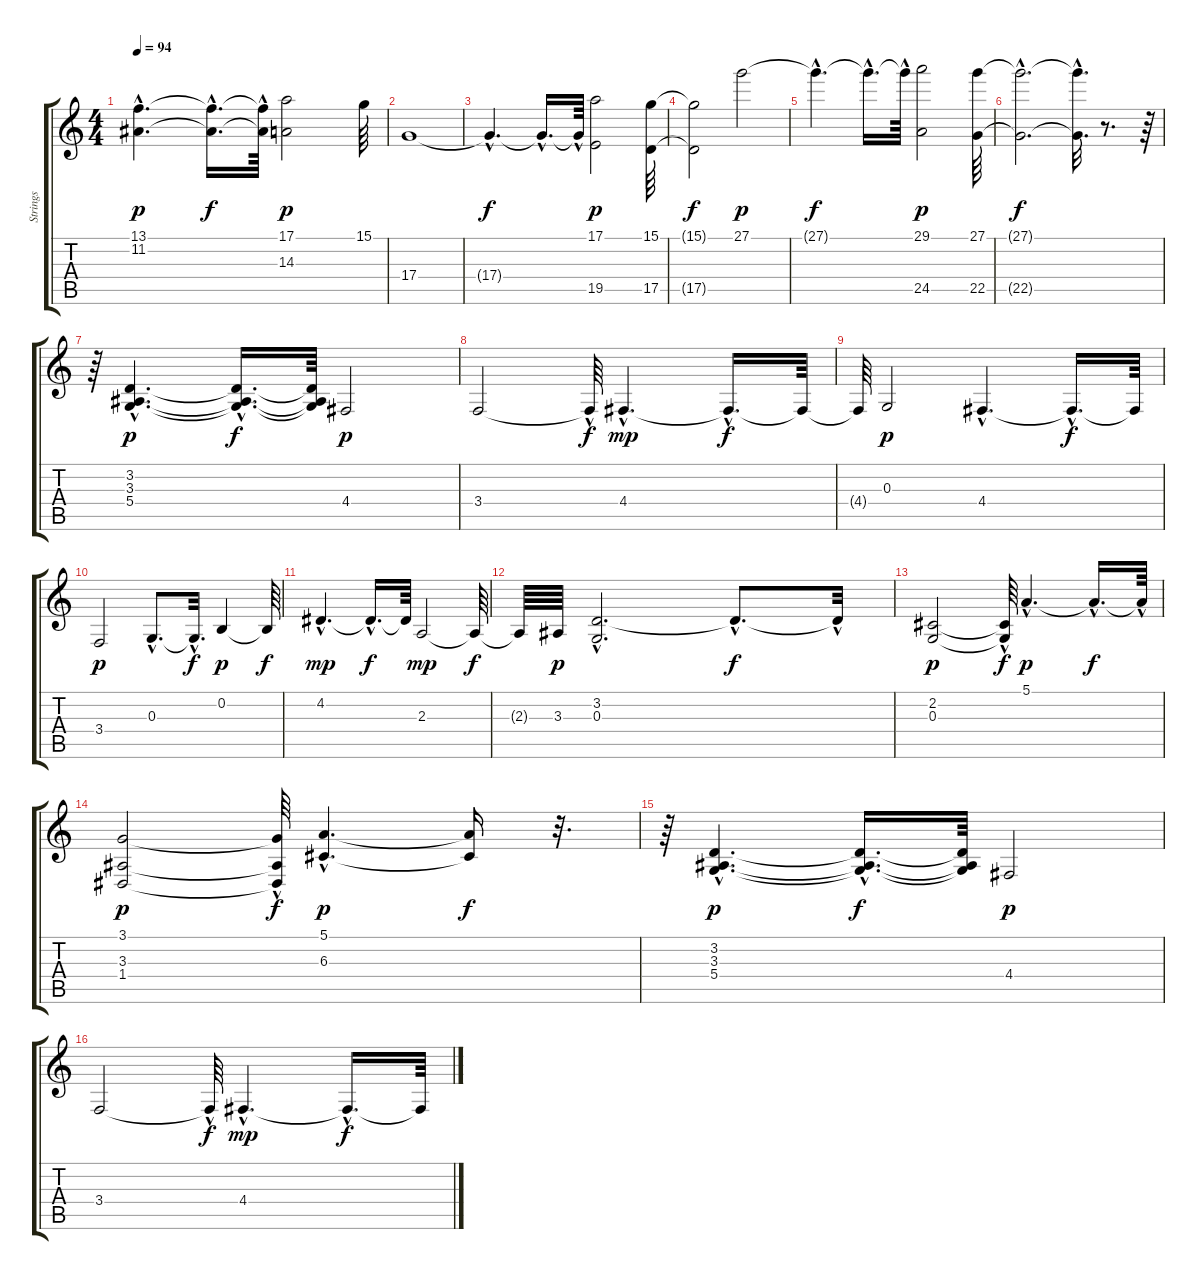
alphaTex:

\track ("Strings" "Strings") {instrument synthstrings2}
\staff {score tabs}
\tuning (E4 B3 G3 D3 A2 E2) {hide}
\ts (4 4)
\tempo 94
\clef g2
\ks c
(13.1{hac} 11.2{hac}).4{d dy p} (13.1{hac t} 11.2{hac t}).16{d dy f} (13.1{hac t} 11.2{hac t}).64 (17.1 14.3).2{dy p} 15.1.64 |
17.4.1 |
17.4{hac t}.4{d dy f} 17.4{hac t}.16{d} 17.4{hac t}.64 (17.1 19.5).2{dy p} (15.1 17.5).64 |
(15.1{t} 17.5{t}).2{dy f} 27.1.2{dy p} |
27.1{hac t}.4{d dy f} 27.1{hac t}.16{d} 27.1{hac t}.64 (29.1 24.5).2{dy p} (27.1 22.5).64 |
(27.1{hac t} 22.5{hac t}).2{d dy f} (27.1{t} 22.5{hac t}).32{d} r.8{d} r.64 |
r.64 (3.2{hac} 3.3{hac} 5.4{hac}).4{d dy p} (3.2{hac t} 3.3{hac t} 5.4{hac t}).16{d dy f} (3.2{t} 3.3{t} 5.4{t}).64 4.4.2{dy p} |
3.4.2 3.4{hac t}.64{dy f} 4.4{hac}.4{d dy mp} 4.4{hac t}.16{d dy f} 4.4{t}.64 |
4.4{t}.64 0.3.2{dy p} 4.4{hac}.4{d} 4.4{hac t}.16{d dy f} 4.4{t}.64 |
3.4.2{dy p} 0.3{hac}.8{d} 0.3{hac t}.32{d dy f} 0.2.4{dy p} 0.2{t}.64{dy f} |
4.2{hac}.4{d dy mp} 4.2{hac t}.16{d dy f} 4.2{t}.64 2.3.2{dy mp} 2.3{t}.64{dy f} |
2.3{t}.64 3.3.64{dy p} (3.2{hac} 0.3).2{d} 3.2{hac t}.8{d dy f} 3.2{hac t}.32 |
(2.2 0.3).2{dy p} (2.2{hac t} 0.3{hac t}).64{dy f} 5.1{hac}.4{d dy p} 5.1{hac t}.16{d dy f} 5.1{hac t}.64 |
(3.1 3.3 1.4).2{dy p} (3.1{t} 3.3{t} 1.4{hac t}).64{dy f} (5.1{hac} 6.3{hac}).4{d dy p} (5.1{t} 6.3{t}).16{dy f} r.32{d} |
r.64 (3.2{hac} 3.3{hac} 5.4{hac}).4{d dy p} (3.2{hac t} 3.3{hac t} 5.4{hac t}).16{d dy f} (3.2{t} 3.3{t} 5.4{t}).64 4.4.2{dy p} |
3.4.2 3.4{hac t}.64{dy f} 4.4{hac}.4{d dy mp} 4.4{hac t}.16{d dy f} 4.4{t}.64
